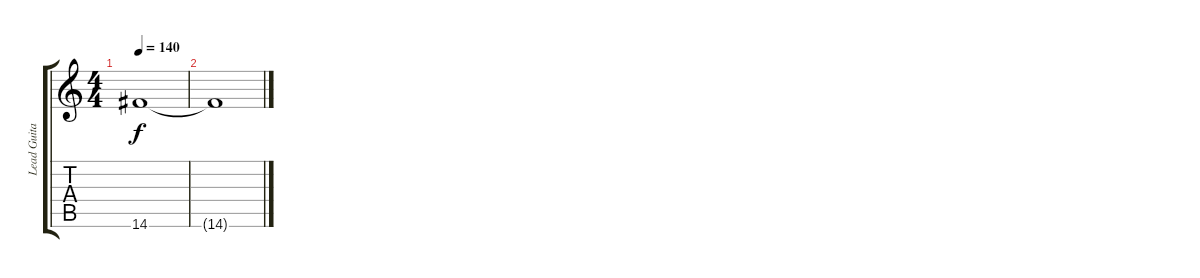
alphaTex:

\track ("Lead Guitar" "Lead Guita") {instrument distortionguitar}
\staff {score tabs}
\tuning (E4 B3 G3 D3 A2 E2) {hide}
\ts (4 4)
\tempo 140
\clef g2
\ks c
14.6.1{dy f} |
14.6{t}.1
